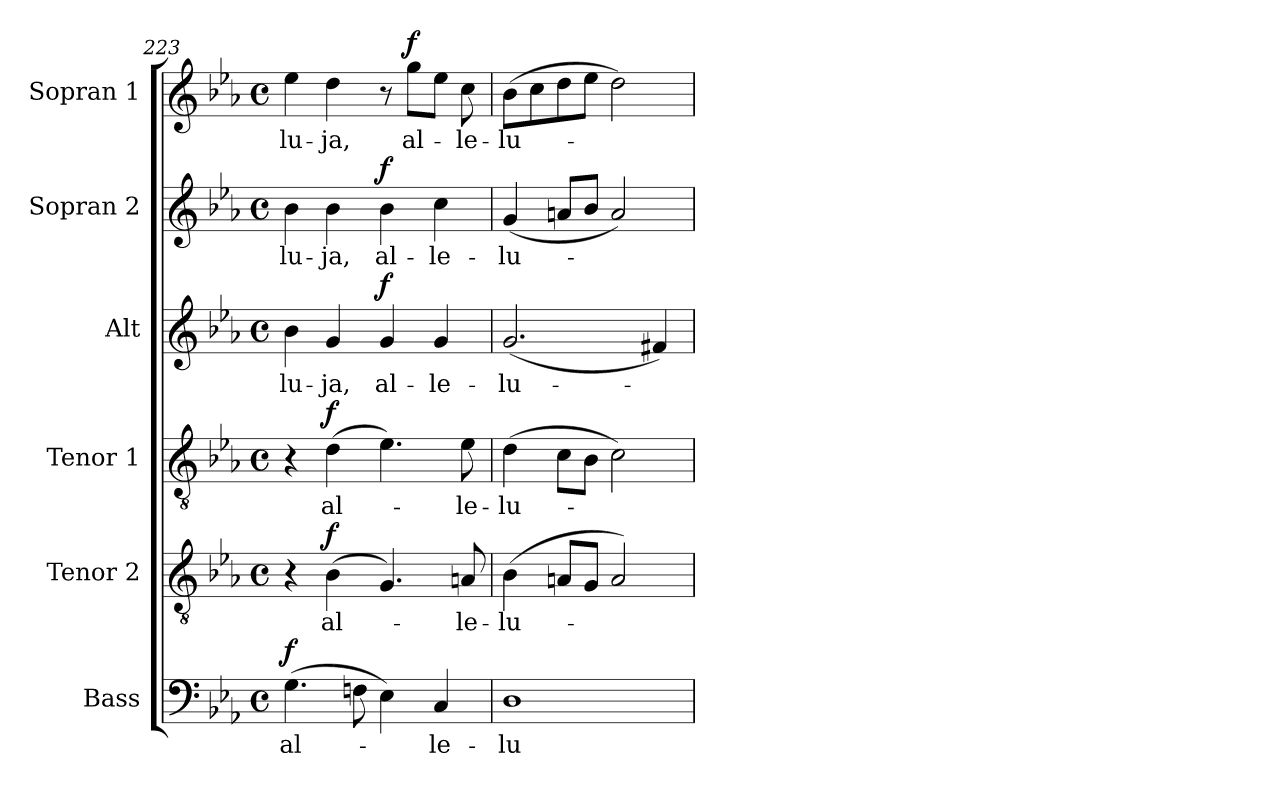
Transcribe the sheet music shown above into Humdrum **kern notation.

**kern	**text	**dynam	**kern	**text	**dynam	**kern	**text	**dynam	**kern	**text	**dynam	**kern	**text	**dynam	**kern	**text	**dynam
*part6	*part6	*part6	*part5	*part5	*part5	*part4	*part4	*part4	*part3	*part3	*part3	*part2	*part2	*part2	*part1	*part1	*part1
*staff6	*staff6	*staff6	*staff5	*staff5	*staff5	*staff4	*staff4	*staff4	*staff3	*staff3	*staff3	*staff2	*staff2	*staff2	*staff1	*staff1	*staff1
*I"Bass	*	*	*I"Tenor 2	*	*	*I"Tenor 1	*	*	*I"Alt	*	*	*I"Sopran 2	*	*	*I"Sopran 1	*	*
*I'B.	*	*	*I'T. 2	*	*	*I'T. 1	*	*	*I'A.	*	*	*I'S. 2	*	*	*I'S. 1	*	*
*clefF4	*	*	*clefGv2	*	*	*clefGv2	*	*	*clefG2	*	*	*clefG2	*	*	*clefG2	*	*
*k[b-e-a-]	*	*	*k[b-e-a-]	*	*	*k[b-e-a-]	*	*	*k[b-e-a-]	*	*	*k[b-e-a-]	*	*	*k[b-e-a-]	*	*
*E-:	*	*	*E-:	*	*	*E-:	*	*	*E-:	*	*	*E-:	*	*	*E-:	*	*
*M4/4	*	*	*M4/4	*	*	*M4/4	*	*	*M4/4	*	*	*M4/4	*	*	*M4/4	*	*
*met(c)	*	*	*met(c)	*	*	*met(c)	*	*	*met(c)	*	*	*met(c)	*	*	*met(c)	*	*
=223	=223	=223	=223	=223	=223	=223	=223	=223	=223	=223	=223	=223	=223	=223	=223	=223	=223
!	!LO:LY:b	!LO:DY:a	!	!	!	!	!	!	!	!LO:LY:b	!	!	!LO:LY:b	!	!	!LO:LY:b	!
(>4.G\	al-	f	4r	.	.	4r	.	.	4b-\	-lu-	.	4b-\	-lu-	.	4ee-\	-lu-	.
!	!	!	!	!LO:LY:b	!LO:DY:a	!	!LO:LY:b	!LO:DY:a	!	!LO:LY:b	!	!	!LO:LY:b	!	!	!LO:LY:b	!
.	.	.	(>4B-\	al-	f	(>4d\	al-	f	4g/	-ja,	.	4b-\	-ja,	.	4dd\	-ja,	.
8Fn\	.	.	.	.	.	.	.	.	.	.	.	.	.	.	.	.	.
!	!	!	!	!	!	!	!	!	!	!LO:LY:b	!LO:DY:a	!	!LO:LY:b	!LO:DY:a	!	!	!
4E-\)	.	.	4.G/)	.	.	4.e-\)	.	.	4g/	al-	f	4b-\	al-	f	8r	.	.
!	!	!	!	!	!	!	!	!	!	!	!	!	!	!	!	!LO:LY:b	!LO:DY:a
.	.	.	.	.	.	.	.	.	.	.	.	.	.	.	8gg\L	al-	f
!	!LO:LY:b	!	!	!	!	!	!	!	!	!LO:LY:b	!	!	!LO:LY:b	!	!	!	!
4C/	-le-	.	.	.	.	.	.	.	4g/	-le-	.	4cc\	-le-	.	8ee-\J	.	.
!	!	!	!	!LO:LY:b	!	!	!LO:LY:b	!	!	!	!	!	!	!	!	!LO:LY:b	!
.	.	.	8An/	-le-	.	8e-\	-le-	.	.	.	.	.	.	.	8cc\	-le-	.
!!LO:LB:g=z
=224	=224	=224	=224	=224	=224	=224	=224	=224	=224	=224	=224	=224	=224	=224	=224	=224	=224
!	!LO:LY:b	!	!	!LO:LY:b	!	!	!LO:LY:b	!	!	!LO:LY:b	!	!	!LO:LY:b	!	!	!LO:LY:b	!
1D	-lu-	.	(>4B-\	-lu-	.	(>4d\	-lu-	.	(<2.g/	-lu-	.	(<4g/	-lu-	.	(>8b-\L	-lu-	.
.	.	.	.	.	.	.	.	.	.	.	.	.	.	.	8cc\	.	.
.	.	.	8An/L	.	.	8c\L	.	.	.	.	.	8an/L	.	.	8dd\	.	.
.	.	.	8G/J	.	.	8B-\J	.	.	.	.	.	8b-/J	.	.	8ee-\J	.	.
.	.	.	2A/)	.	.	2c\)	.	.	.	.	.	2a/)	.	.	2dd\)	.	.
.	.	.	.	.	.	.	.	.	4f#X/)	.	.	.	.	.	.	.	.
=	=	=	=	=	=	=	=	=	=	=	=	=	=	=	=	=	=
*-	*-	*-	*-	*-	*-	*-	*-	*-	*-	*-	*-	*-	*-	*-	*-	*-	*-
